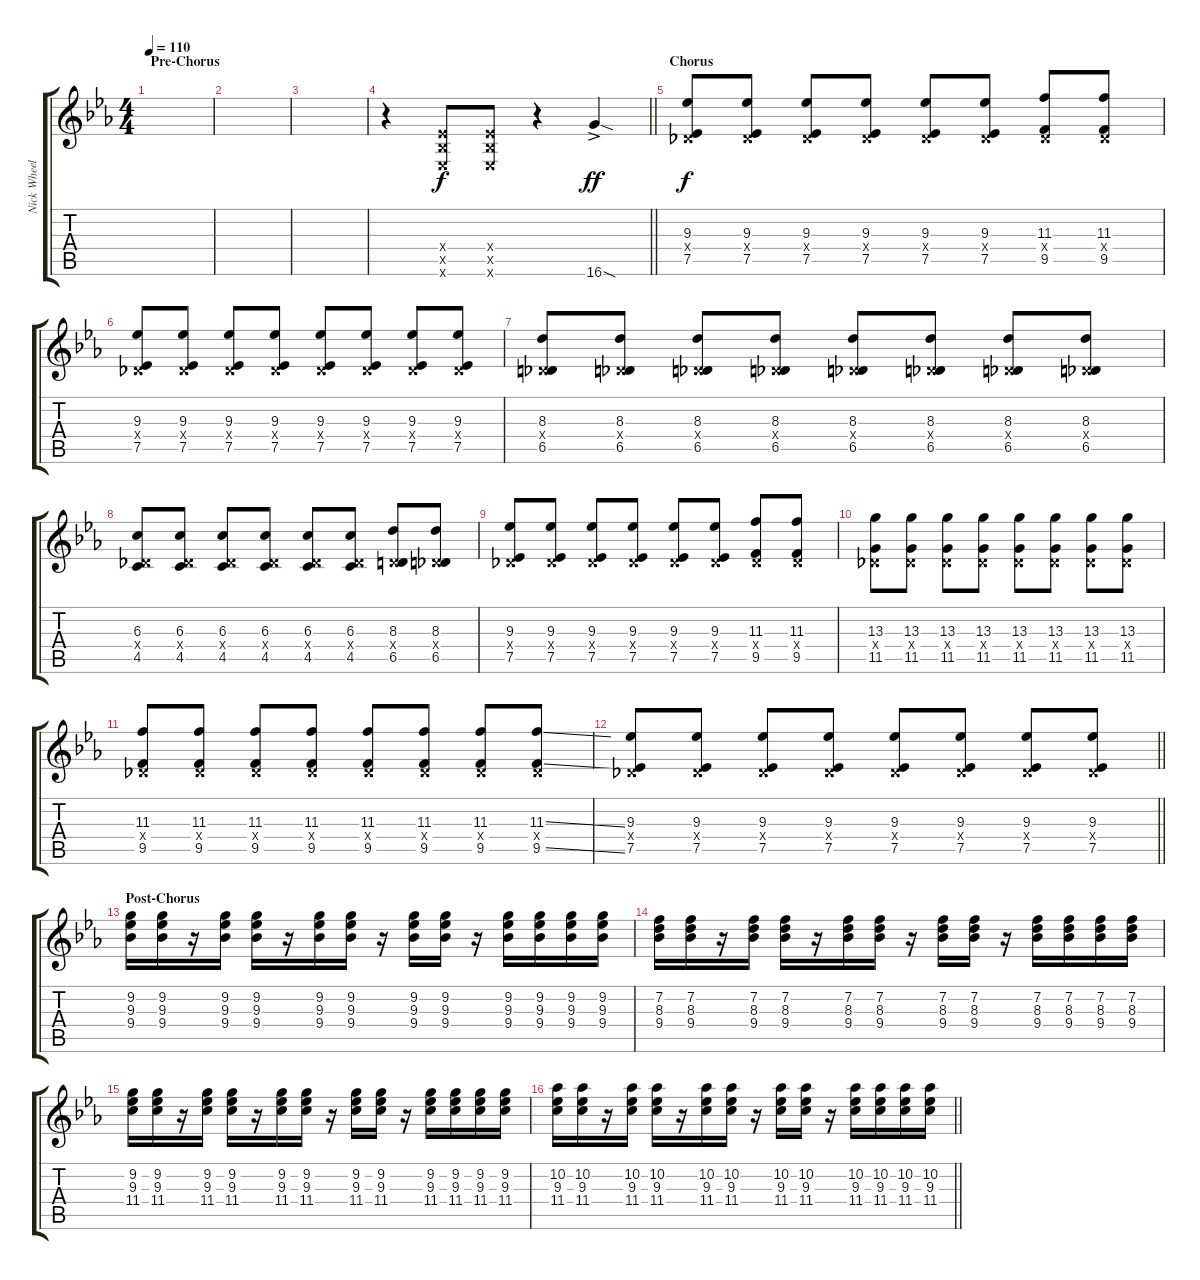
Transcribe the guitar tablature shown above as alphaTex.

\track ("Nick Wheeler (Lead Guitar)" "Nick Wheel") {instrument overdrivenguitar}
\staff {score tabs}
\tuning (Eb4 Bb3 Gb3 Db3 Ab2 Eb2) {hide}
\ts (4 4)
\section ("" "Pre-Chorus")
\tempo 110
\clef g2
\ks eb
|
|
|
\barLineRight lightlight
r.4 (2.4{x} 2.5{x} 0.6{x}).8 (2.4{x} 2.5{x} 0.6{x}).8 r.4 16.6{sod ac}.4{dy ff} |
\section ("" "Chorus")
(9.3 0.4{x} 7.5).8{dy f} (9.3 0.4{x} 7.5).8 (9.3 0.4{x} 7.5).8 (9.3 0.4{x} 7.5).8 (9.3 0.4{x} 7.5).8 (9.3 0.4{x} 7.5).8 (11.3 0.4{x} 9.5).8 (11.3 0.4{x} 9.5).8 |
(9.3 0.4{x} 7.5).8 (9.3 0.4{x} 7.5).8 (9.3 0.4{x} 7.5).8 (9.3 0.4{x} 7.5).8 (9.3 0.4{x} 7.5).8 (9.3 0.4{x} 7.5).8 (9.3 0.4{x} 7.5).8 (9.3 0.4{x} 7.5).8 |
(8.3 0.4{x} 6.5).8 (8.3 0.4{x} 6.5).8 (8.3 0.4{x} 6.5).8 (8.3 0.4{x} 6.5).8 (8.3 0.4{x} 6.5).8 (8.3 0.4{x} 6.5).8 (8.3 0.4{x} 6.5).8 (8.3 0.4{x} 6.5).8 |
(6.3 0.4{x} 4.5).8 (6.3 0.4{x} 4.5).8 (6.3 0.4{x} 4.5).8 (6.3 0.4{x} 4.5).8 (6.3 0.4{x} 4.5).8 (6.3 0.4{x} 4.5).8 (8.3 0.4{x} 6.5).8 (8.3 0.4{x} 6.5).8 |
(9.3 0.4{x} 7.5).8 (9.3 0.4{x} 7.5).8 (9.3 0.4{x} 7.5).8 (9.3 0.4{x} 7.5).8 (9.3 0.4{x} 7.5).8 (9.3 0.4{x} 7.5).8 (11.3 0.4{x} 9.5).8 (11.3 0.4{x} 9.5).8 |
(13.3 0.4{x} 11.5).8 (13.3 0.4{x} 11.5).8 (13.3 0.4{x} 11.5).8 (13.3 0.4{x} 11.5).8 (13.3 0.4{x} 11.5).8 (13.3 0.4{x} 11.5).8 (13.3 0.4{x} 11.5).8 (13.3 0.4{x} 11.5).8 |
(11.3 0.4{x} 9.5).8 (11.3 0.4{x} 9.5).8 (11.3 0.4{x} 9.5).8 (11.3 0.4{x} 9.5).8 (11.3 0.4{x} 9.5).8 (11.3 0.4{x} 9.5).8 (11.3 0.4{x} 9.5).8 (11.3{ss} 0.4{x} 9.5{ss}).8 |
\barLineRight lightlight
(9.3 0.4{x} 7.5).8 (9.3 0.4{x} 7.5).8 (9.3 0.4{x} 7.5).8 (9.3 0.4{x} 7.5).8 (9.3 0.4{x} 7.5).8 (9.3 0.4{x} 7.5).8 (9.3 0.4{x} 7.5).8 (9.3 0.4{x} 7.5).8 |
\section ("" "Post-Chorus")
(9.2 9.3 9.4).16 (9.2 9.3 9.4).16 r.16 (9.2 9.3 9.4).16 (9.2 9.3 9.4).16 r.16 (9.2 9.3 9.4).16 (9.2 9.3 9.4).16 r.16 (9.2 9.3 9.4).16 (9.2 9.3 9.4).16 r.16 (9.2 9.3 9.4).16 (9.2 9.3 9.4).16 (9.2 9.3 9.4).16 (9.2 9.3 9.4).16 |
(7.2 8.3 9.4).16 (7.2 8.3 9.4).16 r.16 (7.2 8.3 9.4).16 (7.2 8.3 9.4).16 r.16 (7.2 8.3 9.4).16 (7.2 8.3 9.4).16 r.16 (7.2 8.3 9.4).16 (7.2 8.3 9.4).16 r.16 (7.2 8.3 9.4).16 (7.2 8.3 9.4).16 (7.2 8.3 9.4).16 (7.2 8.3 9.4).16 |
(9.2 9.3 11.4).16 (9.2 9.3 11.4).16 r.16 (9.2 9.3 11.4).16 (9.2 9.3 11.4).16 r.16 (9.2 9.3 11.4).16 (9.2 9.3 11.4).16 r.16 (9.2 9.3 11.4).16 (9.2 9.3 11.4).16 r.16 (9.2 9.3 11.4).16 (9.2 9.3 11.4).16 (9.2 9.3 11.4).16 (9.2 9.3 11.4).16 |
\barLineRight lightlight
(10.2 9.3 11.4).16 (10.2 9.3 11.4).16 r.16 (10.2 9.3 11.4).16 (10.2 9.3 11.4).16 r.16 (10.2 9.3 11.4).16 (10.2 9.3 11.4).16 r.16 (10.2 9.3 11.4).16 (10.2 9.3 11.4).16 r.16 (10.2 9.3 11.4).16 (10.2 9.3 11.4).16 (10.2 9.3 11.4).16 (10.2 9.3 11.4).16
